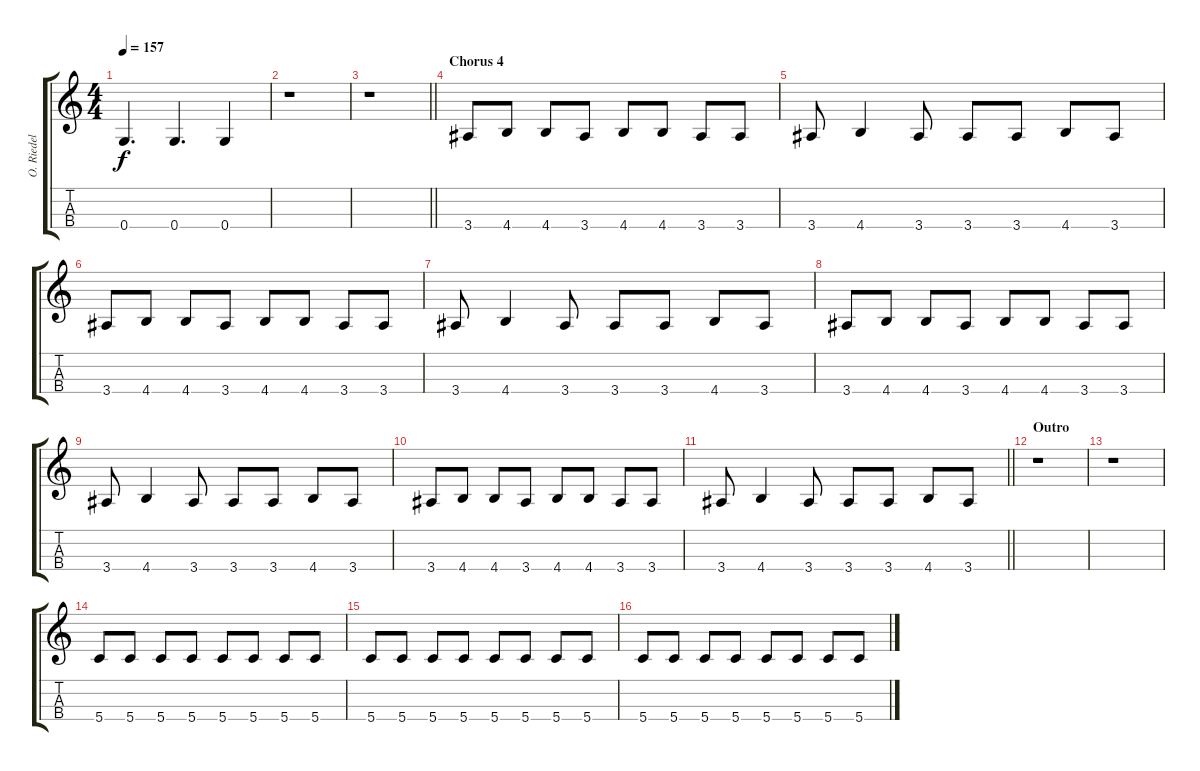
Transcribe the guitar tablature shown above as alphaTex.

\track ("O. Riedel" "O. Riedel") {instrument electricbassfinger}
\staff {score tabs}
\tuning (A2 E2 C2 G2) {hide}
\ts (4 4)
\tempo 157
\clef g2
\ks c
0.4.4{d dy f} 0.4.4{d} 0.4.4 |
r.1 |
\barLineRight lightlight
r.1 |
\section ("" "Chorus 4")
3.4.8 4.4.8 4.4.8 3.4.8 4.4.8 4.4.8 3.4.8 3.4.8 |
3.4.8 4.4.4 3.4.8 3.4.8 3.4.8 4.4.8 3.4.8 |
3.4.8 4.4.8 4.4.8 3.4.8 4.4.8 4.4.8 3.4.8 3.4.8 |
3.4.8 4.4.4 3.4.8 3.4.8 3.4.8 4.4.8 3.4.8 |
3.4.8 4.4.8 4.4.8 3.4.8 4.4.8 4.4.8 3.4.8 3.4.8 |
3.4.8 4.4.4 3.4.8 3.4.8 3.4.8 4.4.8 3.4.8 |
3.4.8 4.4.8 4.4.8 3.4.8 4.4.8 4.4.8 3.4.8 3.4.8 |
\barLineRight lightlight
3.4.8 4.4.4 3.4.8 3.4.8 3.4.8 4.4.8 3.4.8 |
\section ("" "Outro")
r.1 |
r.1 |
5.4.8 5.4.8 5.4.8 5.4.8 5.4.8 5.4.8 5.4.8 5.4.8 |
5.4.8 5.4.8 5.4.8 5.4.8 5.4.8 5.4.8 5.4.8 5.4.8 |
5.4.8 5.4.8 5.4.8 5.4.8 5.4.8 5.4.8 5.4.8 5.4.8
